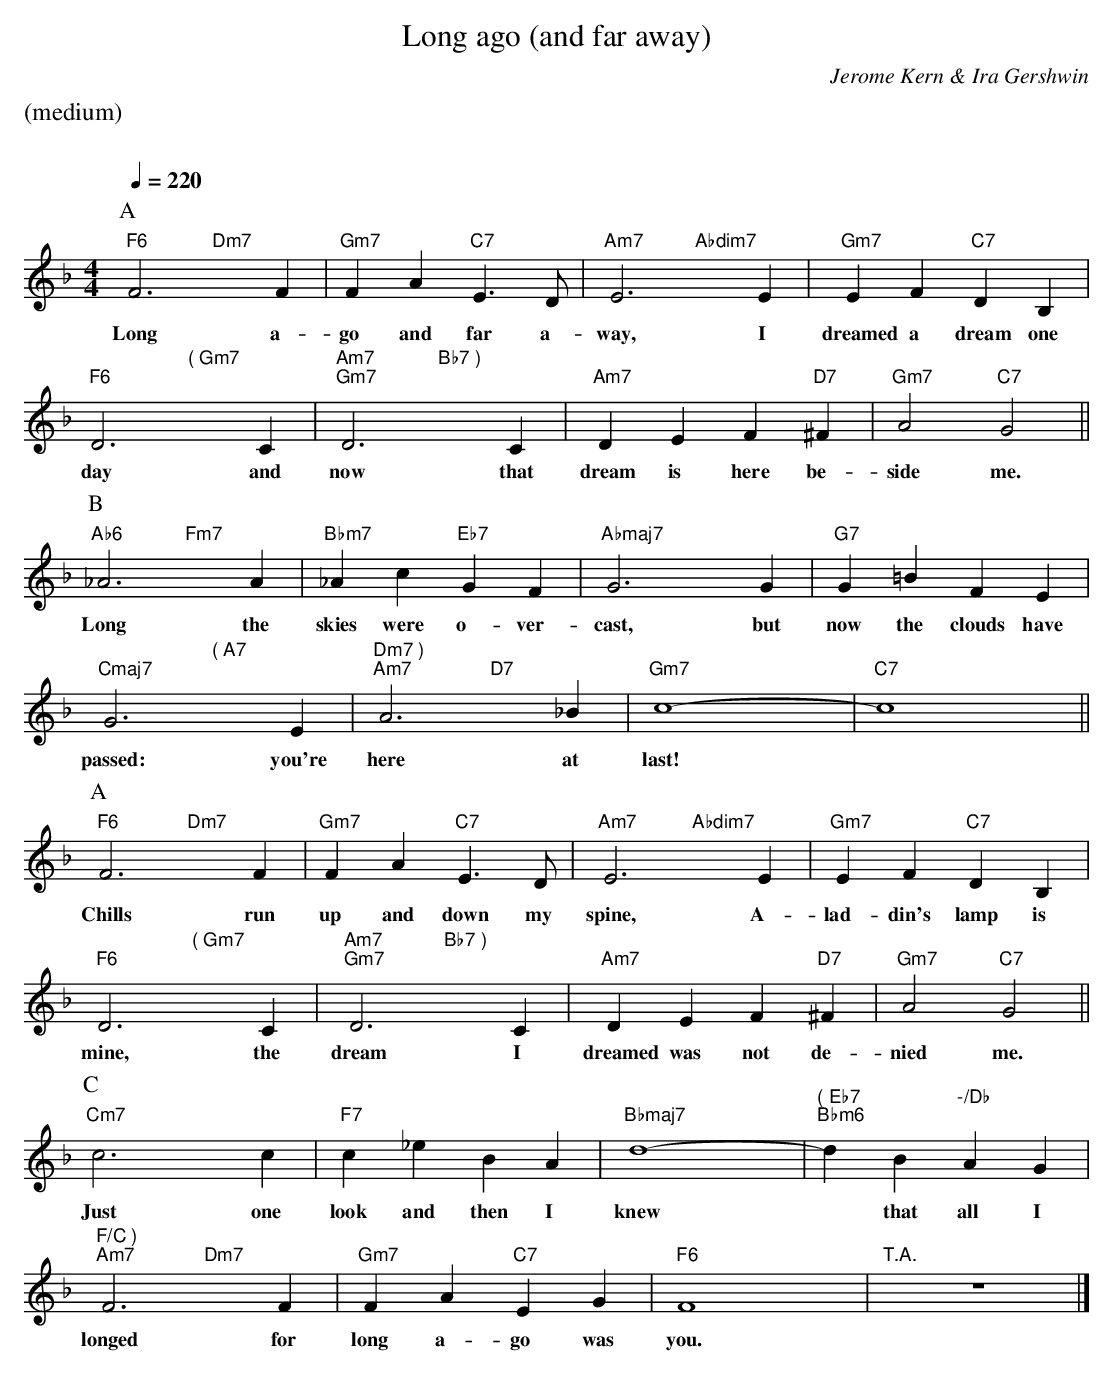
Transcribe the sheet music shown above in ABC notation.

X:1
T:Long ago (and far away)
M:4/4
L:1/4
C:Jerome Kern & Ira Gershwin
Q:1/4=220
K:F
%%staves (chords melody)
%%text (medium)
%%vskip 20
P:A
V:chords
"F6"x2 "Dm7"x2 | "Gm7"x2 "C7"x2 | "Am7"x2 "Abdim7"x2 | "Gm7"x2 "C7"x2 |
"F6"x2 "( Gm7"" "x2 | "Am7""Gm7"x2 "Bb7 )"" "x2 | "Am7"x3 "D7"x | "Gm7"x2 "C7"x2 ||
V:melody
F3F |FAE>D | E3E | EFDB, |
w:Long a-go and far a-way, I dreamed a dream one
D3C | D3C | DEF^F | A2G2 ||
w:day and now that dream is here be-side me.
P:B
V:chords
"Ab6"x2 "Fm7"x2 | "Bbm7"x2 "Eb7"x2 | "Abmaj7"x2 x2 | "G7"x2 x2 |
"Cmaj7"x2 "( A7"" "x2 | "Dm7 )""Am7"x2 "D7"x2 | "Gm7"x2 x2 | "C7"x2 x2 ||
V:melody
_A3A | _AcGF | G3G | G=BFE |
w:Long the skies were o-ver-cast, but now the clouds have
G3E | A3_B | c4- | c4||
w:passed: you're here at last! *
P:A
V:chords
"F6"x2 "Dm7"x2 | "Gm7"x2 "C7"x2 | "Am7"x2 "Abdim7"x2 | "Gm7"x2 "C7"x2 |
"F6"x2 "( Gm7"" "x2 | "Am7""Gm7"x2 "Bb7 )"" "x2 | "Am7"x3 "D7"x | "Gm7"x2 "C7"x2 ||
V:melody
F3F |FAE>D | E3E | EFDB, |
w:Chills run up and down my spine, A-lad-din's lamp is
D3C | D3C | DEF^F | A2G2 ||
w:mine, the dream I dreamed was not de-nied me.
P:C
V:chords
"Cm7"x2 x2 | "F7"x2 x2 | "Bbmaj7"x2 x2 | "( Eb7""Bbm6"x2 "-/Db"" "x2 |
"F/C )""Am7"x2 "Dm7"x2 | "Gm7"x2 "C7"x2 | "F6"x2 x2 | "T.A."x2 x2 |]
V:melody
c3c | c_eBA | d4- | dBAG |
w:Just one look and then I knew * that all I
F3F | FAEG | F4 | z4 |]
w:longed for long a-go was you.
